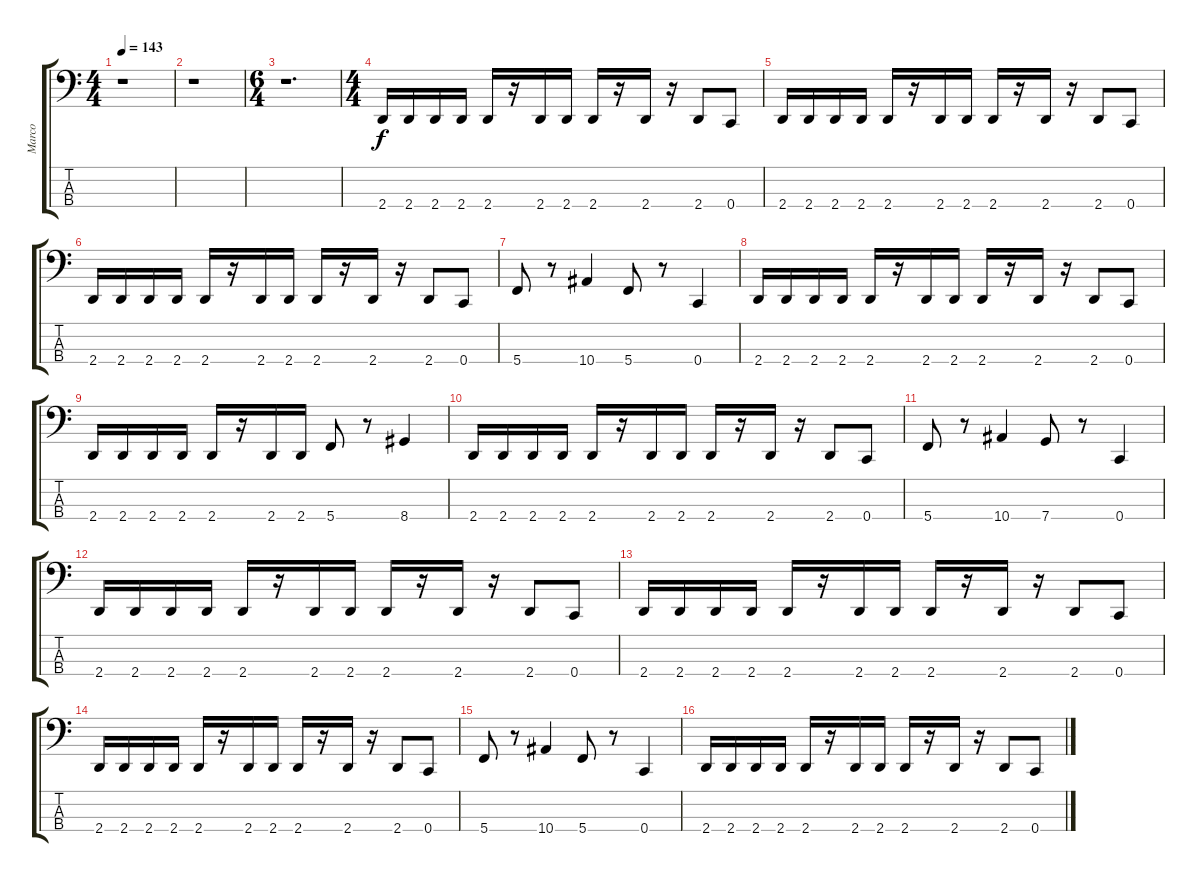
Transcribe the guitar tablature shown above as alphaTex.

\track ("Marco" "Marco") {instrument electricbasspick}
\staff {score tabs}
\tuning (F2 C2 G1 C1) {hide}
\ts (4 4)
\tempo 143
\clef f4
\ks c
r.1{dy f} |
r.1 |
\ts (6 4)
r.1{d} |
\ts (4 4)
2.4.16 2.4.16 2.4.16 2.4.16 2.4.16 r.16 2.4.16 2.4.16 2.4.16 r.16 2.4.16 r.16 2.4.8 0.4.8 |
2.4.16 2.4.16 2.4.16 2.4.16 2.4.16 r.16 2.4.16 2.4.16 2.4.16 r.16 2.4.16 r.16 2.4.8 0.4.8 |
2.4.16 2.4.16 2.4.16 2.4.16 2.4.16 r.16 2.4.16 2.4.16 2.4.16 r.16 2.4.16 r.16 2.4.8 0.4.8 |
5.4.8 r.8 10.4.4 5.4.8 r.8 0.4.4 |
2.4.16 2.4.16 2.4.16 2.4.16 2.4.16 r.16 2.4.16 2.4.16 2.4.16 r.16 2.4.16 r.16 2.4.8 0.4.8 |
2.4.16 2.4.16 2.4.16 2.4.16 2.4.16 r.16 2.4.16 2.4.16 5.4.8 r.8 8.4.4 |
2.4.16 2.4.16 2.4.16 2.4.16 2.4.16 r.16 2.4.16 2.4.16 2.4.16 r.16 2.4.16 r.16 2.4.8 0.4.8 |
5.4.8 r.8 10.4.4 7.4.8 r.8 0.4.4 |
2.4.16 2.4.16 2.4.16 2.4.16 2.4.16 r.16 2.4.16 2.4.16 2.4.16 r.16 2.4.16 r.16 2.4.8 0.4.8 |
2.4.16 2.4.16 2.4.16 2.4.16 2.4.16 r.16 2.4.16 2.4.16 2.4.16 r.16 2.4.16 r.16 2.4.8 0.4.8 |
2.4.16 2.4.16 2.4.16 2.4.16 2.4.16 r.16 2.4.16 2.4.16 2.4.16 r.16 2.4.16 r.16 2.4.8 0.4.8 |
5.4.8 r.8 10.4.4 5.4.8 r.8 0.4.4 |
2.4.16 2.4.16 2.4.16 2.4.16 2.4.16 r.16 2.4.16 2.4.16 2.4.16 r.16 2.4.16 r.16 2.4.8 0.4.8
